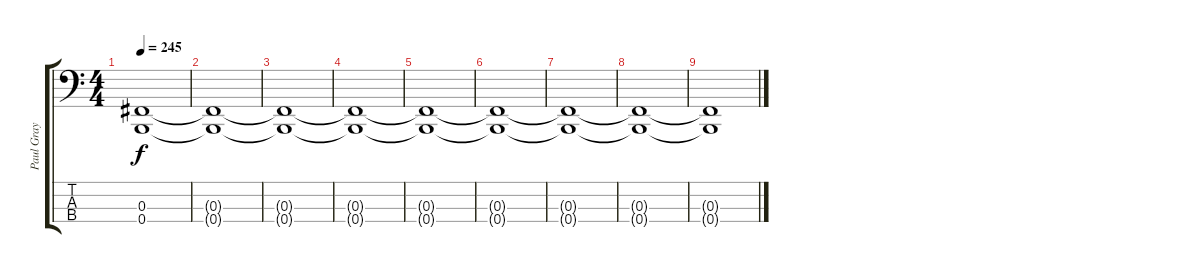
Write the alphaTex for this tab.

\track ("Paul Gray" "Paul Gray") {instrument electricbasspick}
\staff {score tabs}
\tuning (E2 B1 Gb1 B0) {hide}
\ts (4 4)
\tempo 245
\clef f4
\ks c
(0.3{t} 0.4{t}).1{dy f} |
(0.3{t} 0.4{t}).1 |
(0.3{t} 0.4{t}).1 |
(0.3{t} 0.4{t}).1 |
(0.3{t} 0.4{t}).1 |
(0.3{t} 0.4{t}).1{volume 0} |
(0.3{t} 0.4{t}).1 |
(0.3{t} 0.4{t}).1 |
(0.3{t} 0.4{t}).1
